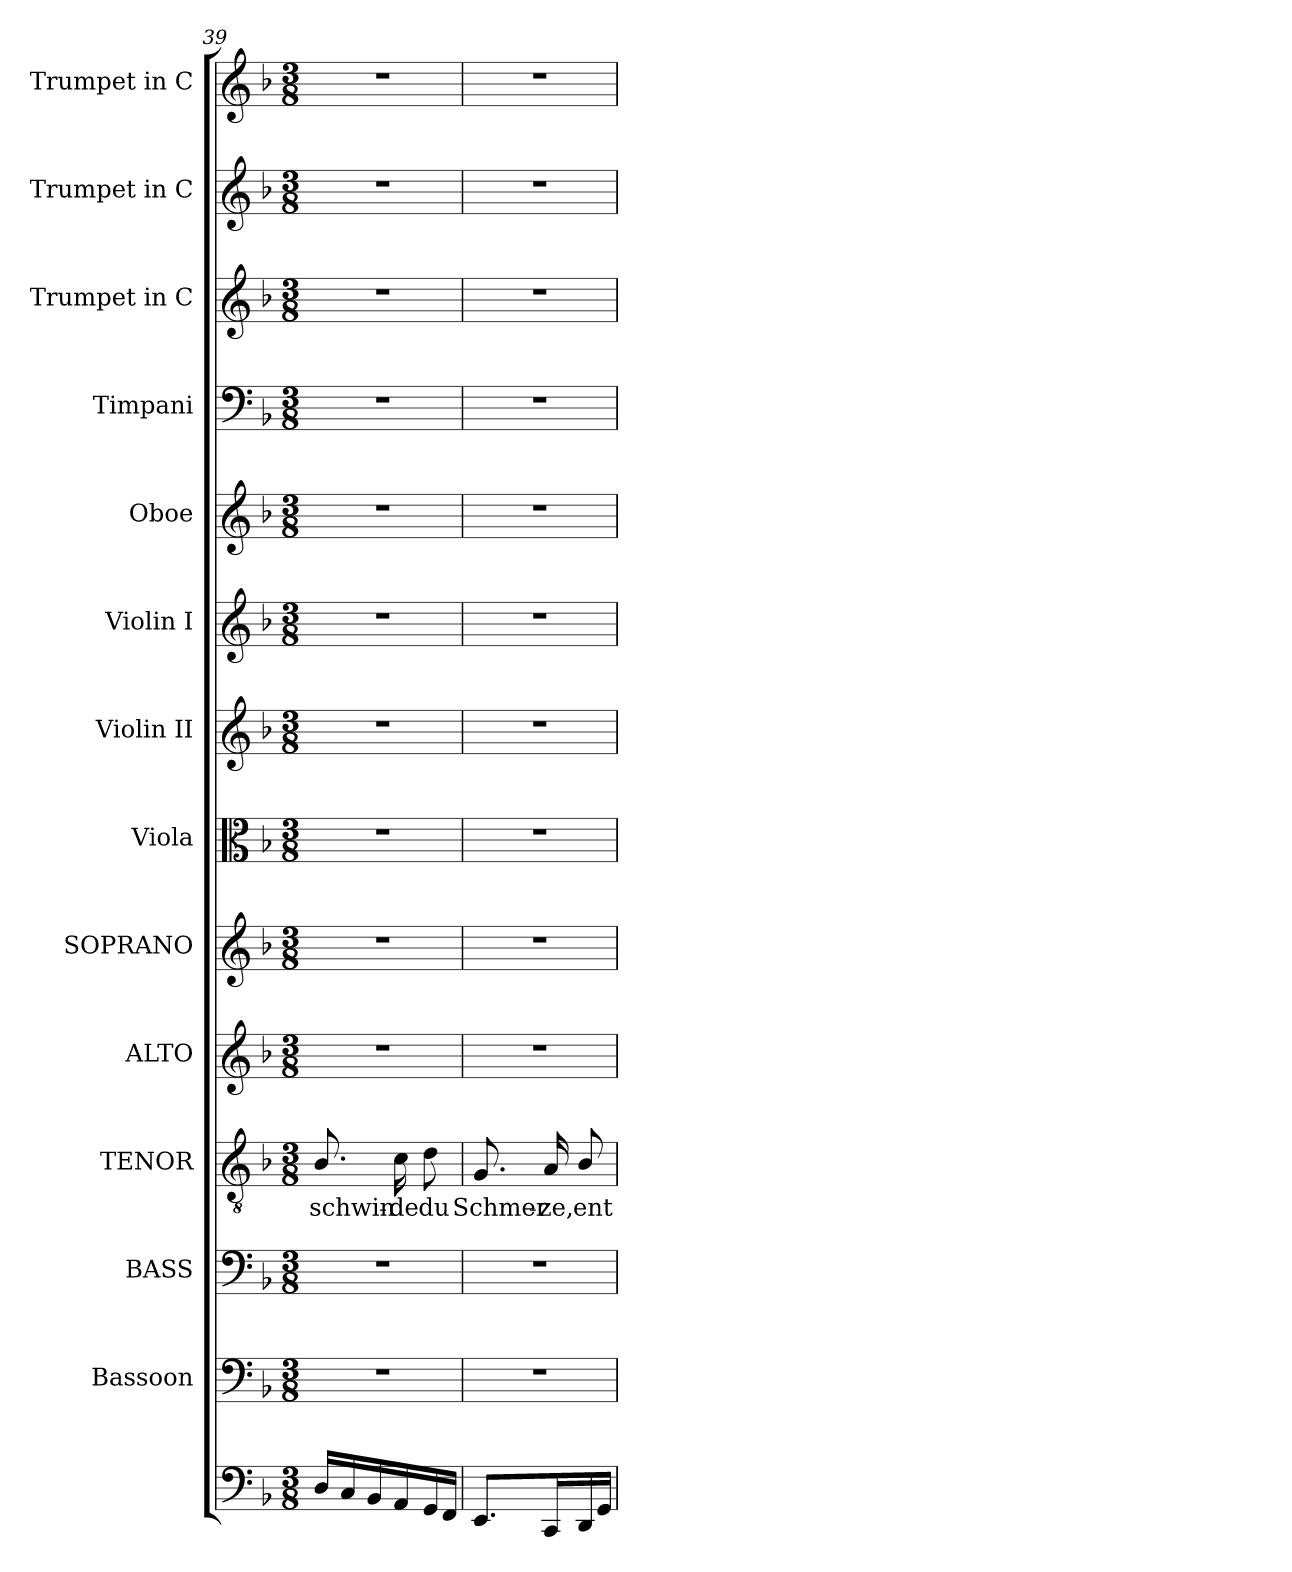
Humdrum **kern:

**kern	**kern	**kern	**kern	**text	**kern	**kern	**kern	**kern	**kern	**kern	**kern	**kern	**kern	**kern
*part14	*part13	*part12	*part11	*part11	*part10	*part9	*part8	*part7	*part6	*part5	*part4	*part3	*part2	*part1
*staff14	*staff13	*staff12	*staff11	*staff11	*staff10	*staff9	*staff8	*staff7	*staff6	*staff5	*staff4	*staff3	*staff2	*staff1
*	*I"Bassoon	*I"BASS	*I"TENOR	*	*I"ALTO	*I"SOPRANO	*I"Viola	*I"Violin II	*I"Violin I	*I"Oboe	*I"Timpani	*I"Trumpet in C	*I"Trumpet in C	*I"Trumpet in C
*	*	*	*	*	*I'Alto	*I'Soprano	*I'Viola	*I'Violin II	*I'Violin I	*I'Oboe	*I'Timp.	*	*	*
!!LO:LB:g=z
*clefF4	*clefF4	*clefF4	*clefGv2	*	*clefG2	*clefG2	*clefC3	*clefG2	*clefG2	*clefG2	*clefF4	*clefG2	*clefG2	*clefG2
*	*	*	*ITrd7c12	*	*	*	*	*	*	*	*	*	*	*
*k[b-]	*k[b-]	*k[b-]	*k[b-]	*	*k[b-]	*k[b-]	*k[b-]	*k[b-]	*k[b-]	*k[b-]	*k[b-]	*k[b-]	*k[b-]	*k[b-]
*F:	*F:	*F:	*F:	*	*F:	*F:	*F:	*F:	*F:	*F:	*F:	*F:	*F:	*F:
*M3/8	*M3/8	*M3/8	*M3/8	*	*M3/8	*M3/8	*M3/8	*M3/8	*M3/8	*M3/8	*M3/8	*M3/8	*M3/8	*M3/8
=39	=39	=39	=39	=39	=39	=39	=39	=39	=39	=39	=39	=39	=39	=39
!	!LO:N:vis=1	!LO:N:vis=1	!	!	!	!	!	!	!	!	!	!	!	!
!	!	!	!	!LO:LY:b:color=#000000	!LO:N:vis=1	!LO:N:vis=1	!LO:N:vis=1	!LO:N:vis=1	!LO:N:vis=1	!LO:N:vis=1	!LO:N:vis=1	!LO:N:vis=1	!LO:N:vis=1	!LO:N:vis=1
16Di/LL	4.r	4.r	8.BB-i/	-schwin-	4.r	4.r	4.r	4.r	4.r	4.r	4.r	4.r	4.r	4.r
16Ci/	.	.	.	.	.	.	.	.	.	.	.	.	.	.
16BB-i/	.	.	.	.	.	.	.	.	.	.	.	.	.	.
!	!	!	!	!LO:LY:b:color=#000000	!	!	!	!	!	!	!	!	!	!
16AAi/	.	.	16Ci\	-de	.	.	.	.	.	.	.	.	.	.
!	!	!	!	!LO:LY:b:color=#000000	!	!	!	!	!	!	!	!	!	!
16GGi/	.	.	8Di\	du	.	.	.	.	.	.	.	.	.	.
16FFi/JJ	.	.	.	.	.	.	.	.	.	.	.	.	.	.
=40	=40	=40	=40	=40	=40	=40	=40	=40	=40	=40	=40	=40	=40	=40
!	!LO:N:vis=1	!LO:N:vis=1	!	!	!	!	!	!	!	!	!	!	!	!
!	!	!	!	!LO:LY:b:color=#000000	!LO:N:vis=1	!LO:N:vis=1	!LO:N:vis=1	!LO:N:vis=1	!LO:N:vis=1	!LO:N:vis=1	!LO:N:vis=1	!LO:N:vis=1	!LO:N:vis=1	!LO:N:vis=1
8.EEi/L	4.r	4.r	8.GGi/	Schmer-	4.r	4.r	4.r	4.r	4.r	4.r	4.r	4.r	4.r	4.r
!	!	!	!	!LO:LY:b:color=#000000	!	!	!	!	!	!	!	!	!	!
16CCi/L	.	.	16AAi/	-ze,	.	.	.	.	.	.	.	.	.	.
!	!	!	!	!LO:LY:b:color=#000000	!	!	!	!	!	!	!	!	!	!
16DDi/	.	.	8BB-i/	ent-	.	.	.	.	.	.	.	.	.	.
16GGi/JJ	.	.	.	.	.	.	.	.	.	.	.	.	.	.
=	=	=	=	=	=	=	=	=	=	=	=	=	=	=
*-	*-	*-	*-	*-	*-	*-	*-	*-	*-	*-	*-	*-	*-	*-
